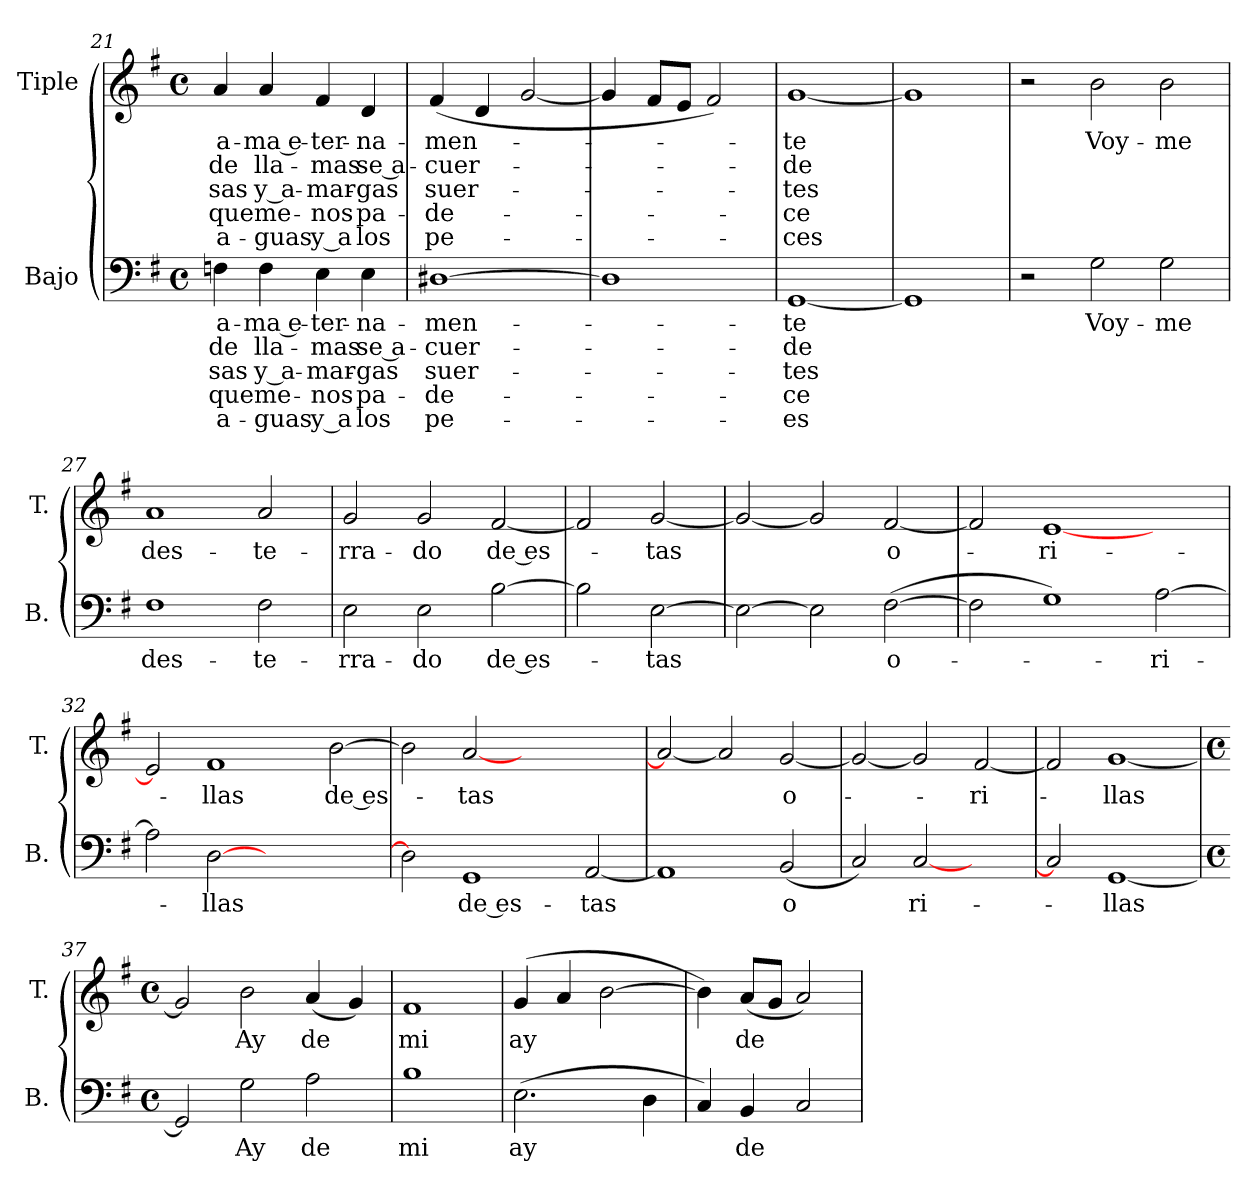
**kern	**text	**text	**text	**text	**text	**kern	**text	**text	**text	**text	**text
*part2	*part2	*part2	*part2	*part2	*part2	*part1	*part1	*part1	*part1	*part1	*part1
*staff2	*staff2	*staff2	*staff2	*staff2	*staff2	*staff1	*staff1	*staff1	*staff1	*staff1	*staff1
*I"Bajo	*	*	*	*	*	*I"Tiple	*	*	*	*	*
*I'B.	*	*	*	*	*	*I'T.	*	*	*	*	*
*clefF4	*	*	*	*	*	*clefG2	*	*	*	*	*
*k[f#]	*	*	*	*	*	*k[f#]	*	*	*	*	*
*M4/4	*	*	*	*	*	*M4/4	*	*	*	*	*
*met(c)	*	*	*	*	*	*met(c)	*	*	*	*	*
=21	=21	=21	=21	=21	=21	=21	=21	=21	=21	=21	=21
4Fn	a-	de	-sas	que	a-	4a	a-	de	-sas	que	a-
4F	ma e-	lla-	y a-	me-	-guas	4a	ma e-	lla-	y a-	me-	-guas
4E	-ter-	-mas	-mar-	-nos	y a	4f#	-ter-	-mas	-mar-	-nos	y a
4E	-na-	se a-	-gas	pa-	los	4d	-na-	se a-	-gas	pa-	los
=22	=22	=22	=22	=22	=22	=22	=22	=22	=22	=22	=22
[1D#X	-men-	-cuer-	suer-	-de-	pe-	(4f#	-men-	-cuer-	suer-	-de-	pe-
.	.	.	.	.	.	4d	.	.	.	.	.
.	.	.	.	.	.	[2g	.	.	.	.	.
=23	=23	=23	=23	=23	=23	=23	=23	=23	=23	=23	=23
1D#]	.	.	.	.	.	4g]	.	.	.	.	.
.	.	.	.	.	.	8f#/L	.	.	.	.	.
.	.	.	.	.	.	8e/J	.	.	.	.	.
.	.	.	.	.	.	2f#)	.	.	.	.	.
=24	=24	=24	=24	=24	=24	=24	=24	=24	=24	=24	=24
[1GG	-te	-de	-tes	-ce	-es	[1g	-te	-de	-tes	-ce	-ces
=25	=25	=25	=25	=25	=25	=25	=25	=25	=25	=25	=25
1GG]	.	.	.	.	.	1g]	.	.	.	.	.
!!LO:LB:g=z
=26	=26	=26	=26	=26	=26	=26	=26	=26	=26	=26	=26
2r	.	.	.	.	.	2r	.	.	.	.	.
2G	Voy-	.	.	.	.	2b	Voy-	.	.	.	.
2G	-me	.	.	.	.	2b	-me	.	.	.	.
=27	=27	=27	=27	=27	=27	=27	=27	=27	=27	=27	=27
1F#	des-	.	.	.	.	1a	des-	.	.	.	.
2F#	-te-	.	.	.	.	2a	-te-	.	.	.	.
=28	=28	=28	=28	=28	=28	=28	=28	=28	=28	=28	=28
2E	-rra-	.	.	.	.	2g	-rra-	.	.	.	.
2E	-do	.	.	.	.	2g	-do	.	.	.	.
[2B	de es-	.	.	.	.	[2f#	de es-	.	.	.	.
=29	=29	=29	=29	=29	=29	=29	=29	=29	=29	=29	=29
2B]	.	.	.	.	.	2f#]	.	.	.	.	.
[2E	-tas	.	.	.	.	[2g	-tas	.	.	.	.
=30	=30	=30	=30	=30	=30	=30	=30	=30	=30	=30	=30
2E_	.	.	.	.	.	2g_	.	.	.	.	.
2E]	.	.	.	.	.	2g]	.	.	.	.	.
([2F#	o-	.	.	.	.	[2f#	o-	.	.	.	.
=31	=31	=31	=31	=31	=31	=31	=31	=31	=31	=31	=31
2F#]	.	.	.	.	.	2f#]	.	.	.	.	.
1G)	.	.	.	.	.	[1e	-ri-	.	.	.	.
[2A	-ri-	.	.	.	.	2ryy	.	.	.	.	.
=32	=32	=32	=32	=32	=32	=32	=32	=32	=32	=32	=32
2A]	.	.	.	.	.	2e]	.	.	.	.	.
[2D	-llas	.	.	.	.	1f#	-llas	.	.	.	.
1ryy	.	.	.	.	.	.	.	.	.	.	.
.	.	.	.	.	.	[2b	de es-	.	.	.	.
=33	=33	=33	=33	=33	=33	=33	=33	=33	=33	=33	=33
2D]	.	.	.	.	.	2b]	.	.	.	.	.
1GG	de es-	.	.	.	.	[2a	-tas	.	.	.	.
.	.	.	.	.	.	1ryy	.	.	.	.	.
[2AA	-tas	.	.	.	.	.	.	.	.	.	.
=34	=34	=34	=34	=34	=34	=34	=34	=34	=34	=34	=34
1AA]	.	.	.	.	.	2a_	.	.	.	.	.
.	.	.	.	.	.	2a]	.	.	.	.	.
(2BB	o	.	.	.	.	[2g	o-	.	.	.	.
=35	=35	=35	=35	=35	=35	=35	=35	=35	=35	=35	=35
2C)	.	.	.	.	.	2g_	.	.	.	.	.
[2C	-ri-	.	.	.	.	2g]	.	.	.	.	.
2ryy	.	.	.	.	.	[2f#	-ri-	.	.	.	.
=36	=36	=36	=36	=36	=36	=36	=36	=36	=36	=36	=36
2C]	.	.	.	.	.	2f#]	.	.	.	.	.
[1GG	-llas	.	.	.	.	[1g	-llas	.	.	.	.
=37	=37	=37	=37	=37	=37	=37	=37	=37	=37	=37	=37
*M4/4	*	*	*	*	*	*M4/4	*	*	*	*	*
*met(c)	*	*	*	*	*	*met(c)	*	*	*	*	*
2GG]	.	.	.	.	.	2g]	.	.	.	.	.
2G	Ay	.	.	.	.	2b	Ay	.	.	.	.
2A	de	.	.	.	.	(4a	de	.	.	.	.
.	.	.	.	.	.	4g)	.	.	.	.	.
=38	=38	=38	=38	=38	=38	=38	=38	=38	=38	=38	=38
1B	mi	.	.	.	.	1f#	mi	.	.	.	.
=39	=39	=39	=39	=39	=39	=39	=39	=39	=39	=39	=39
(2.E	ay	.	.	.	.	(4g	ay	.	.	.	.
.	.	.	.	.	.	4a	.	.	.	.	.
.	.	.	.	.	.	[2b	.	.	.	.	.
4D	.	.	.	.	.	.	.	.	.	.	.
=40	=40	=40	=40	=40	=40	=40	=40	=40	=40	=40	=40
4C)	.	.	.	.	.	4b])	.	.	.	.	.
4BB	de	.	.	.	.	(8a/L	de	.	.	.	.
.	.	.	.	.	.	8g/J	.	.	.	.	.
2C	.	.	.	.	.	2a)	.	.	.	.	.
=	=	=	=	=	=	=	=	=	=	=	=
*-	*-	*-	*-	*-	*-	*-	*-	*-	*-	*-	*-
